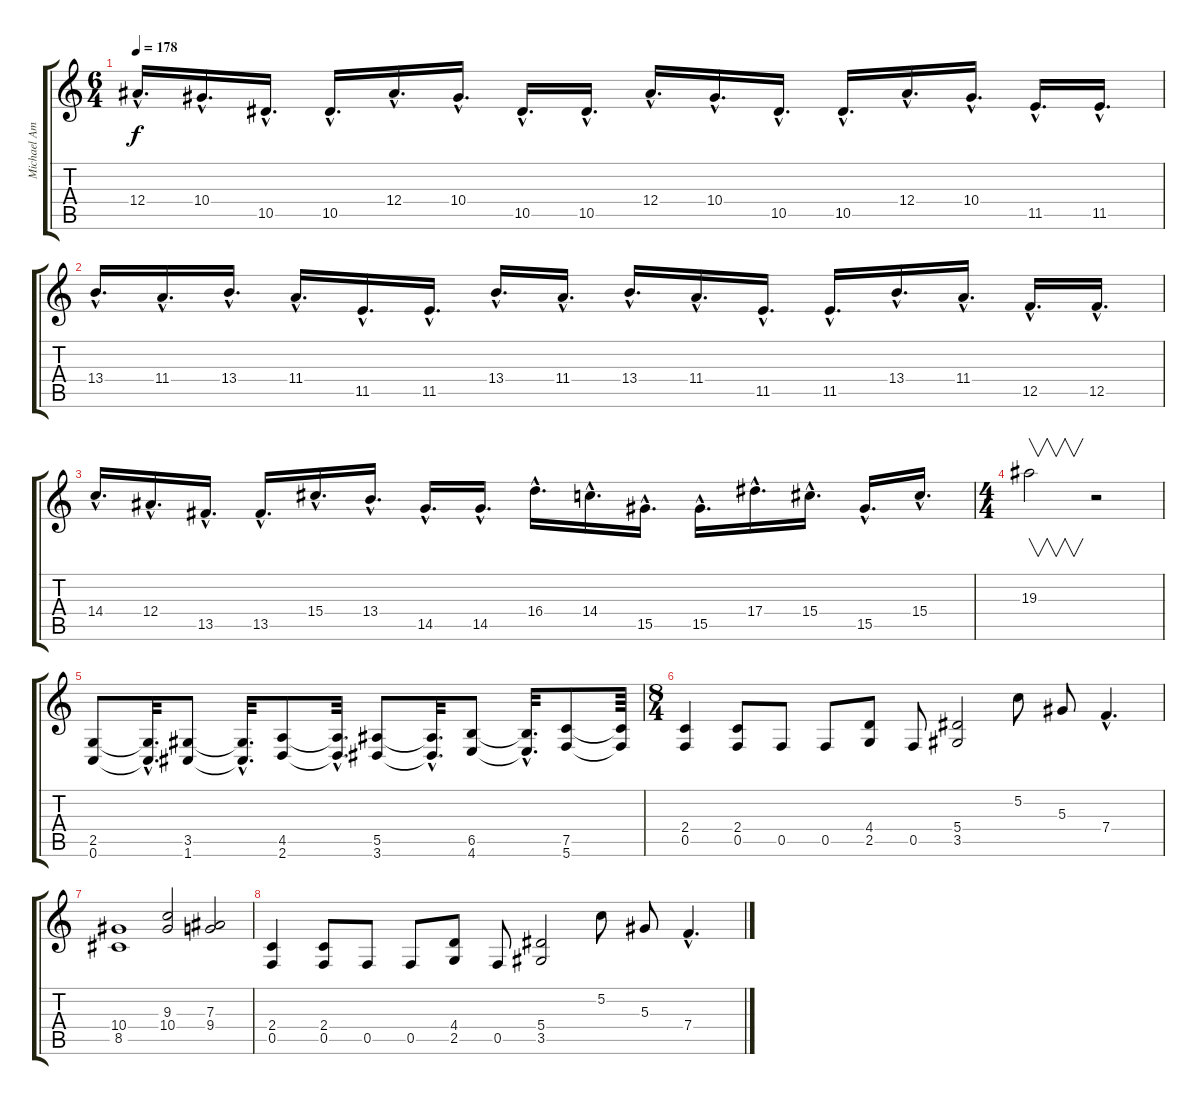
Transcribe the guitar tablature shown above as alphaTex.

\track ("Michael Amott" "Michael Am") {instrument distortionguitar}
\staff {score tabs}
\tuning (C4 G3 Eb3 Bb2 F2 C2) {hide}
\ts (6 4)
\tempo 178
\clef g2
\ks c
12.4{hac}.16{d dy f} 10.4{hac}.16{d} 10.5{hac}.16{d} 10.5{hac}.16{d} 12.4{hac}.16{d} 10.4{hac}.16{d} 10.5{hac}.16{d} 10.5{hac}.16{d} 12.4{hac}.16{d} 10.4{hac}.16{d} 10.5{hac}.16{d} 10.5{hac}.16{d} 12.4{hac}.16{d} 10.4{hac}.16{d} 11.5{hac}.16{d} 11.5{hac}.16{d} |
13.4{hac}.16{d} 11.4{hac}.16{d} 13.4{hac}.16{d} 11.4{hac}.16{d} 11.5{hac}.16{d} 11.5{hac}.16{d} 13.4{hac}.16{d} 11.4{hac}.16{d} 13.4{hac}.16{d} 11.4{hac}.16{d} 11.5{hac}.16{d} 11.5{hac}.16{d} 13.4{hac}.16{d} 11.4{hac}.16{d} 12.5{hac}.16{d} 12.5{hac}.16{d} |
14.4{hac}.16{d} 12.4{hac}.16{d} 13.5{hac}.16{d} 13.5{hac}.16{d} 15.4{hac}.16{d} 13.4{hac}.16{d} 14.5{hac}.16{d} 14.5{hac}.16{d} 16.4{hac}.16{d} 14.4{hac}.16{d} 15.5{hac}.16{d} 15.5{hac}.16{d} 17.4{hac}.16{d} 15.4{hac}.16{d} 15.5{hac}.16{d} 15.4{hac}.16{d} |
\ts (4 4)
19.3.2{v} r.2 |
(2.5 0.6).8 (2.5{hac t} 0.6{hac t}).32{d} (3.5 1.6).8 (3.5{hac t} 1.6{hac t}).32{d} (4.5 2.6).8 (4.5{hac t} 2.6{hac t}).32{d} (5.5 3.6).8 (5.5{hac t} 3.6{hac t}).32{d} (6.5 4.6).8 (6.5{hac t} 4.6{hac t}).32{d} (7.5 5.6).8 (7.5{t} 5.6{t}).64 |
\ts (8 4)
(2.4 0.5).4{instrument distortionguitar} (2.4 0.5).8 0.5.8 0.5.8 (4.4 2.5).8 0.5.8 (5.4 3.5).2 5.2.8 5.3.8 7.4{hac}.4{d} |
(10.4 8.5).1 (9.3 10.4).2 (7.3 9.4).2 |
(2.4 0.5).4 (2.4 0.5).8 0.5.8 0.5.8 (4.4 2.5).8 0.5.8 (5.4 3.5).2 5.2.8 5.3.8 7.4{hac}.4{d}
